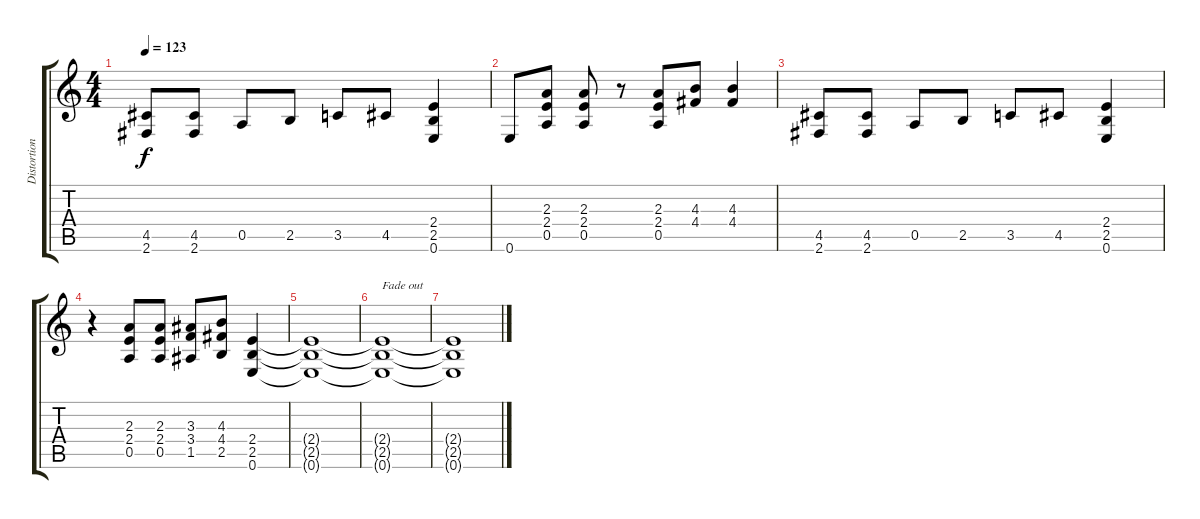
\track ("Distortion Guitar 2" "Distortion") {instrument distortionguitar}
\staff {score tabs}
\tuning (E4 B3 G3 D3 A2 E2) {hide}
\ts (4 4)
\tempo 123
\clef g2
\ks c
(4.5 2.6).8{dy f} (4.5 2.6).8 0.5.8 2.5.8 3.5.8 4.5.8 (2.4 2.5 0.6).4 |
0.6.8 (2.3 2.4 0.5).8 (2.3 2.4 0.5).8 r.8 (2.3 2.4 0.5).8 (4.3 4.4).8 (4.3 4.4).4 |
(4.5 2.6).8 (4.5 2.6).8 0.5.8 2.5.8 3.5.8 4.5.8 (2.4 2.5 0.6).4 |
r.4 (2.3 2.4 0.5).8 (2.3 2.4 0.5).8 (3.3 3.4 1.5).8 (4.3 4.4 2.5).8 (2.4 2.5 0.6).4{volume 4} |
(2.4{t} 2.5{t} 0.6{t}).1 |
(2.4{t} 2.5{t} 0.6{t}).1{txt "Fade out"} |
(2.4{t} 2.5{t} 0.6{t}).1
